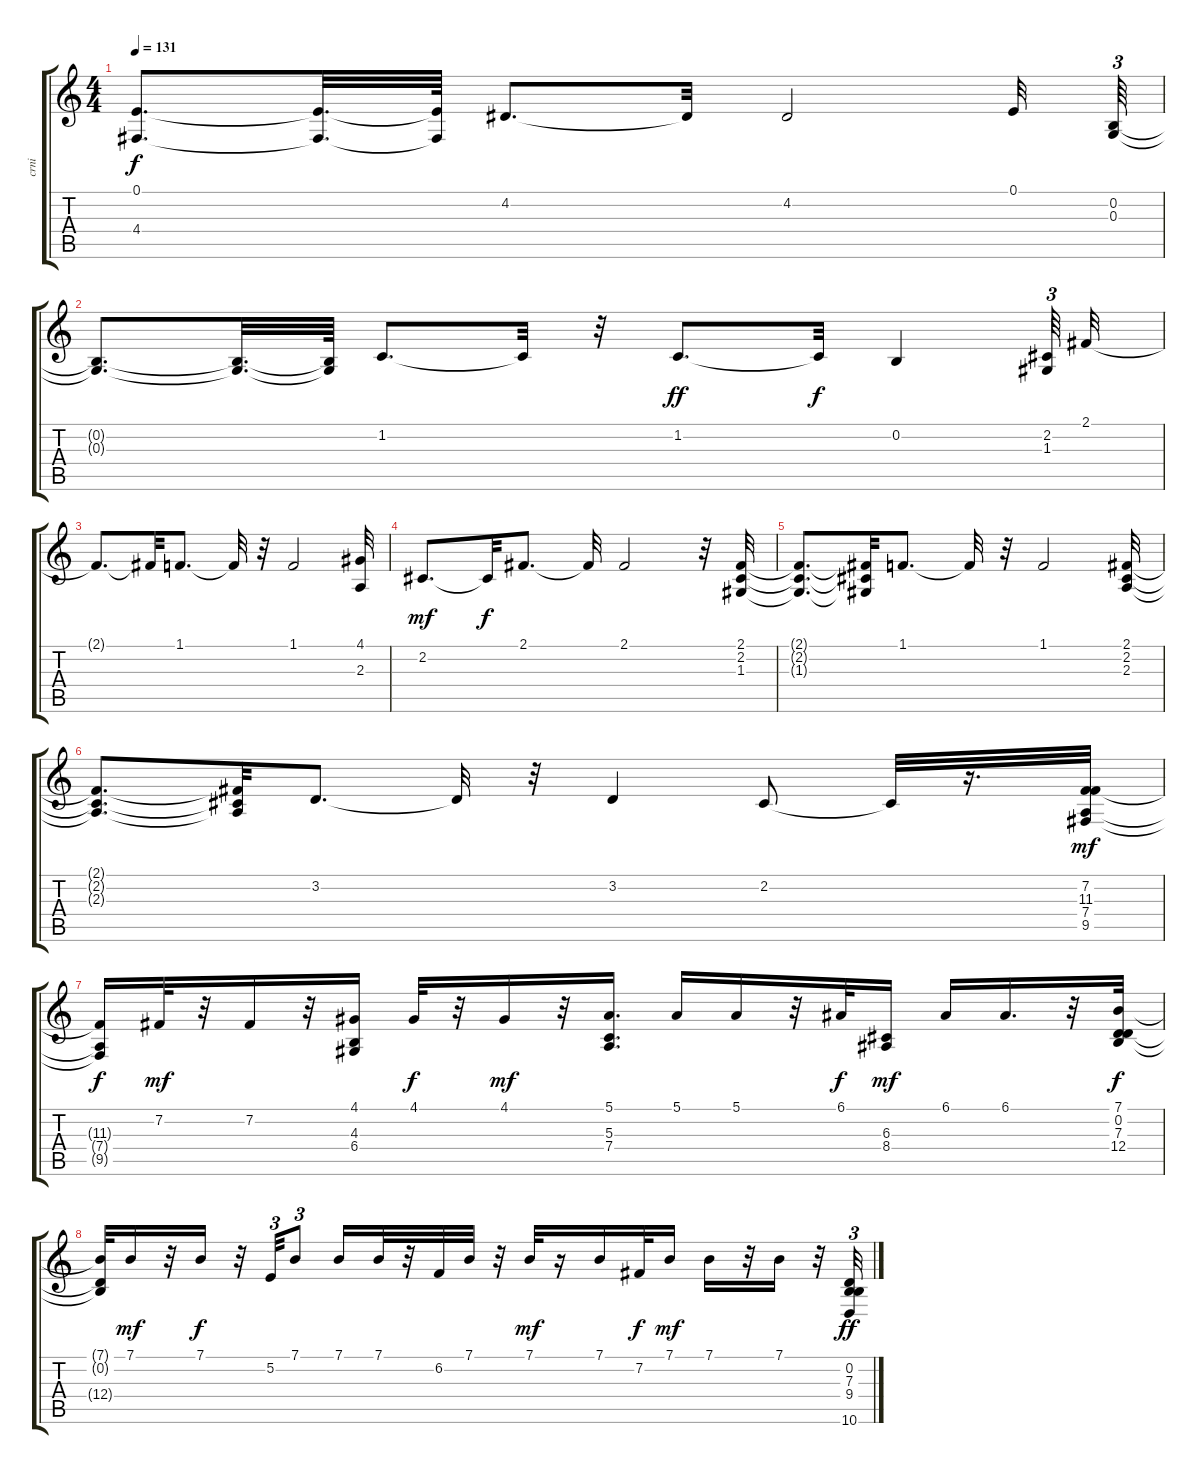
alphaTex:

\track ("crni" "crni") {instrument frenchhorn}
\staff {score tabs}
\tuning (E4 B3 G3 D3 A2 E2) {hide}
\ts (4 4)
\tempo 131
\clef g2
\ks c
(0.1{t} 4.4{t}).8{d dy f} (0.1{t} 4.4{t}).32{d} (0.1{t} 4.4{t}).64 4.2.8{d} 4.2{t}.32 4.2.2 0.1.32 (0.2 0.3).64{tu (3 2)} |
(0.2{t} 0.3{t}).8{d} (0.2{t} 0.3{t}).32{d} (0.2{t} 0.3{t}).64 1.2.8{d} 1.2{t}.32 r.32 1.2.8{d dy ff} 1.2{t}.32{dy f} 0.2.4 (2.2 1.3).64{tu (3 2)} 2.1.32 |
2.1{t}.8{d} 2.1{t}.32 1.1.8{d} 1.1{t}.32 r.32 1.1.2 (4.1 2.3).32 |
2.2.8{d dy mf} 2.2{t}.32{dy f} 2.1.8{d} 2.1{t}.32 2.1.2 r.32 (2.1 2.2 1.3).32 |
(2.1{t} 2.2{t} 1.3{t}).8{d} (2.1{t} 2.2{t} 1.3{t}).32 1.1.8{d} 1.1{t}.32 r.32 1.1.2 (2.1 2.2 2.3).32 |
(2.1{t} 2.2{t} 2.3{t}).8{d} (2.1{t} 2.2{t} 2.3{t}).32 3.2.8{d} 3.2{t}.32 r.32 3.2.4 2.2.8 2.2{t}.32 r.16{d} (7.2 11.3 7.4 9.5).32{dy mf} |
(11.3{t} 7.4{t} 9.5{t}).16{dy f} 7.2.32{dy mf} r.32 7.2.16 r.32 (4.1 4.3 6.4).16 4.1.32{dy f} r.32 4.1.16{dy mf} r.32 (5.1 5.3 7.4).16{d} 5.1.16 5.1.16 r.32 6.1.32{dy f} (6.3 8.4).16{dy mf} 6.1.16 6.1.16{d} r.32 (7.1 0.2 7.3 12.4).32{dy f} |
(7.1{t} 0.2{t} 12.4{t}).32 7.1.16{dy mf} r.32 7.1.16{dy f} r.32 5.2.32{tu (3 2)} 7.1.8{tu (3 2)} 7.1.16 7.1.32 r.32 6.2.32 7.1.32 r.32 7.1.32{dy mf} r.16 7.1.16 7.2.32{dy f} 7.1.16{dy mf} 7.1.16 r.32 7.1.16 r.32 (0.2 7.3 9.4 10.6).32{tu (3 2) dy ff}
